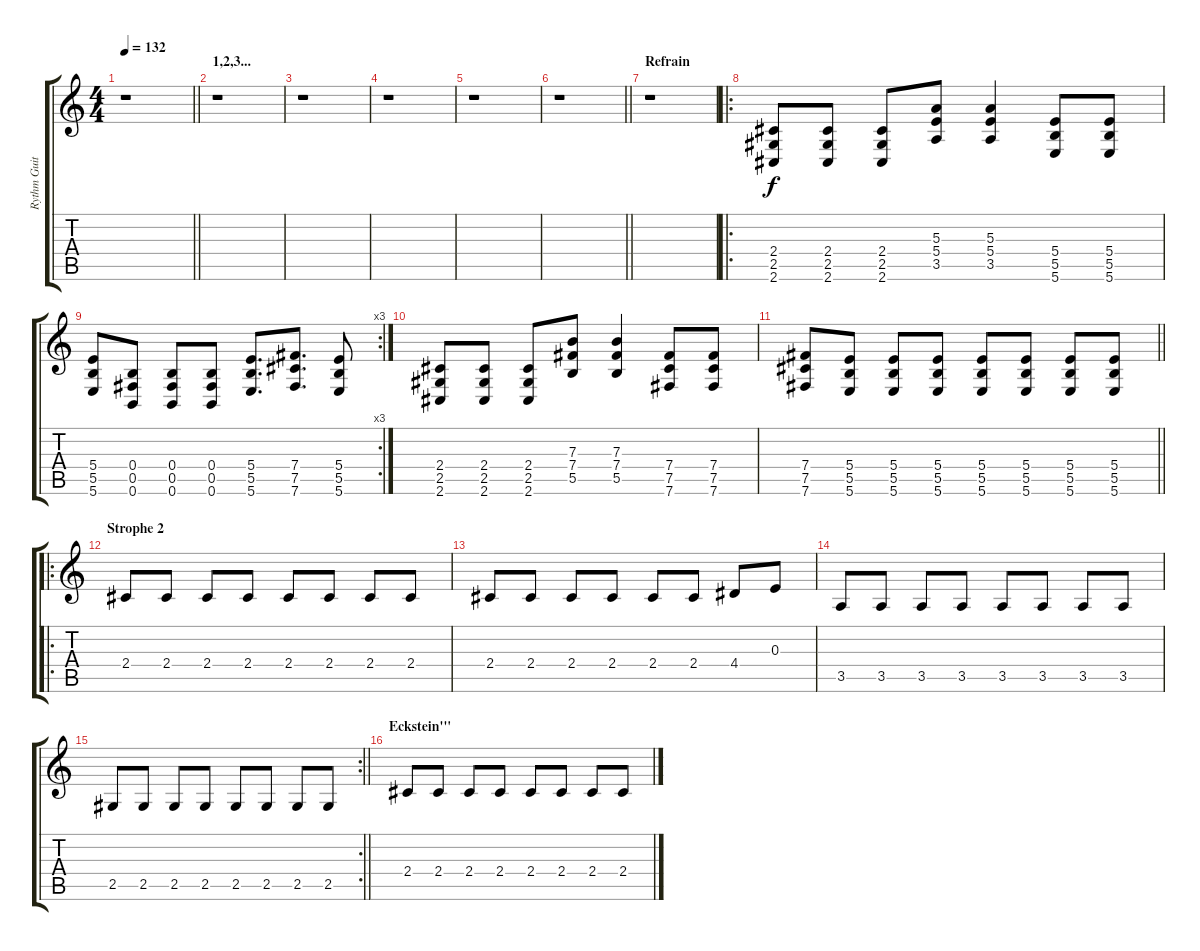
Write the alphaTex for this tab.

\track ("Rythm Guitar" "Rythm Guit") {instrument distortionguitar}
\staff {score tabs}
\tuning (Db4 Ab3 E3 B2 Gb2 B1) {hide}
\ts (4 4)
\tempo 132
\clef g2
\barLineRight lightlight
\ks c
r.1{dy f} |
\section ("" "1,2,3...")
r.1 |
r.1 |
r.1 |
r.1 |
\barLineRight lightlight
r.1 |
\section ("" "Refrain")
r.1 |
\ro
(2.4 2.5 2.6).8 (2.4 2.5 2.6).8 (2.4 2.5 2.6).8 (5.3 5.4 3.5).8 (5.3 5.4 3.5).4 (5.4 5.5 5.6).8 (5.4 5.5 5.6).8 |
\rc 3
(5.4 5.5 5.6).8 (0.4 0.5 0.6).8 (0.4 0.5 0.6).8 (0.4 0.5 0.6).8 (5.4 5.5 5.6).8{d} (7.4 7.5 7.6).8{d} (5.4 5.5 5.6).8 |
(2.4 2.5 2.6).8 (2.4 2.5 2.6).8 (2.4 2.5 2.6).8 (7.3 7.4 5.5).8 (7.3 7.4 5.5).4 (7.4 7.5 7.6).8 (7.4 7.5 7.6).8 |
\barLineRight lightlight
(7.4 7.5 7.6).8 (5.4 5.5 5.6).8 (5.4 5.5 5.6).8 (5.4 5.5 5.6).8 (5.4 5.5 5.6).8 (5.4 5.5 5.6).8 (5.4 5.5 5.6).8 (5.4 5.5 5.6).8 |
\ro
\section ("" "Strophe 2")
2.4.8 2.4.8 2.4.8 2.4.8 2.4.8 2.4.8 2.4.8 2.4.8 |
2.4.8 2.4.8 2.4.8 2.4.8 2.4.8 2.4.8 4.4.8 0.3.8 |
3.5.8 3.5.8 3.5.8 3.5.8 3.5.8 3.5.8 3.5.8 3.5.8 |
\rc 2
\barLineRight lightlight
2.5.8 2.5.8 2.5.8 2.5.8 2.5.8 2.5.8 2.5.8 2.5.8 |
\section ("" "Eckstein'''")
2.4.8 2.4.8 2.4.8 2.4.8 2.4.8 2.4.8 2.4.8 2.4.8
